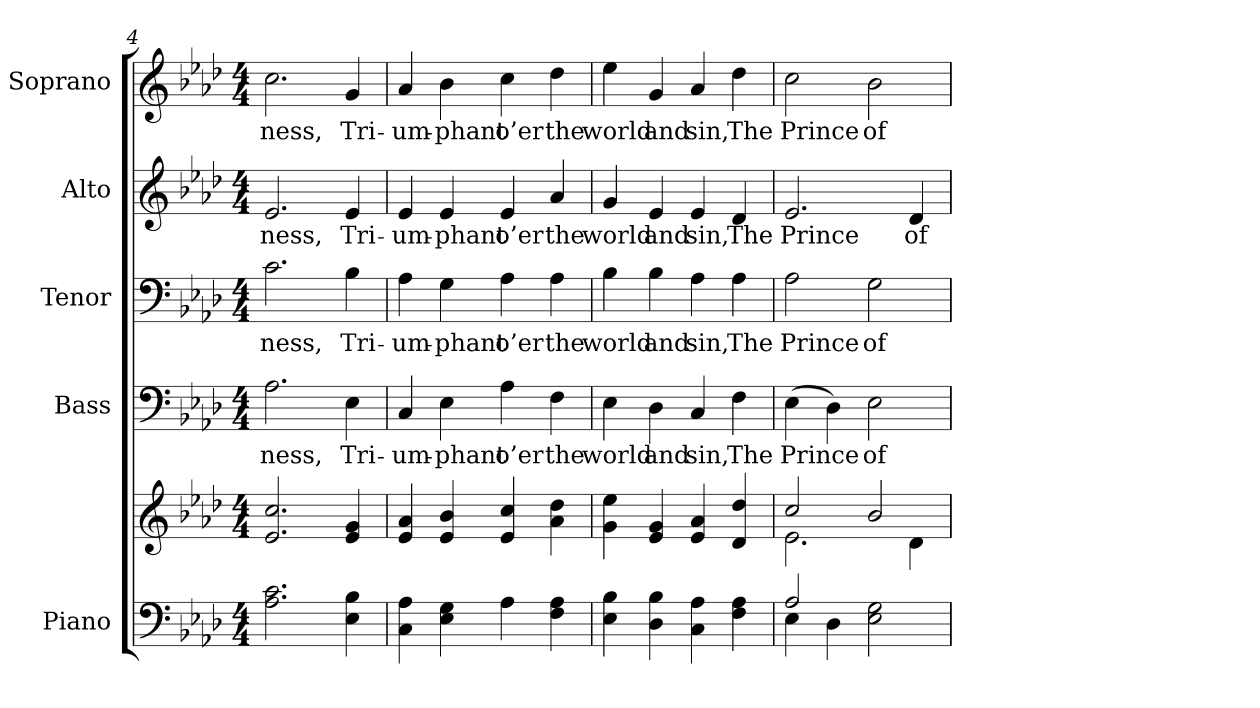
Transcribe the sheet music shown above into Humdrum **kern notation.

**kern	**kern	**kern	**text	**kern	**text	**kern	**text	**kern	**text
*part5	*part5	*part4	*part4	*part3	*part3	*part2	*part2	*part1	*part1
*staff6	*staff5	*staff4	*staff4	*staff3	*staff3	*staff2	*staff2	*staff1	*staff1
*I"Piano	*	*I"Bass	*	*I"Tenor	*	*I"Alto	*	*I"Soprano	*
*I'Pno.	*	*I'B.	*	*I'T.	*	*I'A.	*	*I'S.	*
*clefF4	*clefG2	*clefF4	*	*clefF4	*	*clefG2	*	*clefG2	*
*k[b-e-a-d-]	*k[b-e-a-d-]	*k[b-e-a-d-]	*	*k[b-e-a-d-]	*	*k[b-e-a-d-]	*	*k[b-e-a-d-]	*
*A-:	*A-:	*A-:	*	*A-:	*	*A-:	*	*A-:	*
*M4/4	*M4/4	*M4/4	*	*M4/4	*	*M4/4	*	*M4/4	*
=4	=4	=4	=4	=4	=4	=4	=4	=4	=4
!	!	!	!LO:LY:b:color=#000000	!	!	!	!	!	!
!	!	!	!	!	!LO:LY:b:color=#000000	!	!	!	!
!	!	!	!	!	!	!	!LO:LY:b:color=#000000	!	!
!	!	!	!	!	!	!	!	!	!LO:LY:b:color=#000000
2.A-i\ 2.ci	2.e-i/ 2.cci	2.A-i\	-ness,	2.ci\	-ness,	2.e-i/	-ness,	2.cci\	-ness,
!	!	!	!LO:LY:b:color=#000000	!	!	!	!	!	!
!	!	!	!	!	!LO:LY:b:color=#000000	!	!	!	!
!	!	!	!	!	!	!	!LO:LY:b:color=#000000	!	!
!	!	!	!	!	!	!	!	!	!LO:LY:b:color=#000000
4E-i\ 4B-i	4e-i/ 4gi	4E-i\	Tri-	4B-i\	Tri-	4e-i/	Tri-	4gi/	Tri-
!!LO:PB:g=z
=5	=5	=5	=5	=5	=5	=5	=5	=5	=5
!	!	!	!LO:LY:b:color=#000000	!	!	!	!	!	!
!	!	!	!	!	!LO:LY:b:color=#000000	!	!	!	!
!	!	!	!	!	!	!	!LO:LY:b:color=#000000	!	!
!	!	!	!	!	!	!	!	!	!LO:LY:b:color=#000000
4Ci\ 4A-i	4e-i/ 4a-i	4Ci/	-um-	4A-i\	-um-	4e-i/	-um-	4a-i/	-um-
!	!	!	!LO:LY:b:color=#000000	!	!	!	!	!	!
!	!	!	!	!	!LO:LY:b:color=#000000	!	!	!	!
!	!	!	!	!	!	!	!LO:LY:b:color=#000000	!	!
!	!	!	!	!	!	!	!	!	!LO:LY:b:color=#000000
4E-i\ 4Gi	4e-i/ 4b-i	4E-i\	-phant	4Gi\	-phant	4e-i/	-phant	4b-i\	-phant
!	!	!	!LO:LY:b:color=#000000	!	!	!	!	!	!
!	!	!	!	!	!LO:LY:b:color=#000000	!	!	!	!
!	!	!	!	!	!	!	!LO:LY:b:color=#000000	!	!
!	!	!	!	!	!	!	!	!	!LO:LY:b:color=#000000
4A-i\	4e-i/ 4cci	4A-i\	o’er	4A-i\	o’er	4e-i/	o’er	4cci\	o’er
!	!	!	!LO:LY:b:color=#000000	!	!	!	!	!	!
!	!	!	!	!	!LO:LY:b:color=#000000	!	!	!	!
!	!	!	!	!	!	!	!LO:LY:b:color=#000000	!	!
!	!	!	!	!	!	!	!	!	!LO:LY:b:color=#000000
4Fi\ 4A-i	4a-i\ 4dd-i	4Fi\	the	4A-i\	the	4a-i/	the	4dd-i\	the
=6	=6	=6	=6	=6	=6	=6	=6	=6	=6
!	!	!	!LO:LY:b:color=#000000	!	!	!	!	!	!
!	!	!	!	!	!LO:LY:b:color=#000000	!	!	!	!
!	!	!	!	!	!	!	!LO:LY:b:color=#000000	!	!
!	!	!	!	!	!	!	!	!	!LO:LY:b:color=#000000
4E-i\ 4B-i	4gi\ 4ee-i	4E-i\	world	4B-i\	world	4gi/	world	4ee-i\	world
!	!	!	!LO:LY:b:color=#000000	!	!	!	!	!	!
!	!	!	!	!	!LO:LY:b:color=#000000	!	!	!	!
!	!	!	!	!	!	!	!LO:LY:b:color=#000000	!	!
!	!	!	!	!	!	!	!	!	!LO:LY:b:color=#000000
4D-i\ 4B-i	4e-i/ 4gi	4D-i\	and	4B-i\	and	4e-i/	and	4gi/	and
!	!	!	!LO:LY:b:color=#000000	!	!	!	!	!	!
!	!	!	!	!	!LO:LY:b:color=#000000	!	!	!	!
!	!	!	!	!	!	!	!LO:LY:b:color=#000000	!	!
!	!	!	!	!	!	!	!	!	!LO:LY:b:color=#000000
4Ci\ 4A-i	4e-i/ 4a-i	4Ci/	sin,	4A-i\	sin,	4e-i/	sin,	4a-i/	sin,
!	!	!	!LO:LY:b:color=#000000	!	!	!	!	!	!
!	!	!	!	!	!LO:LY:b:color=#000000	!	!	!	!
!	!	!	!	!	!	!	!LO:LY:b:color=#000000	!	!
!	!	!	!	!	!	!	!	!	!LO:LY:b:color=#000000
4Fi\ 4A-i	4d-i/ 4dd-i	4Fi\	The	4A-i\	The	4d-i/	The	4dd-i\	The
!!LO:PB:g=z
=7	=7	=7	=7	=7	=7	=7	=7	=7	=7
*^	*^	*	*	*	*	*	*	*	*
!	!	!	!	!	!LO:LY:b:color=#000000	!	!	!	!	!	!
!	!	!	!	!	!	!	!LO:LY:b:color=#000000	!	!	!	!
!	!	!	!	!	!	!	!	!	!LO:LY:b:color=#000000	!	!
!	!	!	!	!	!	!	!	!	!	!	!LO:LY:b:color=#000000
2A-i/	4E-i\	2cci/	2.e-i\	(4E-i\	Prince	2A-i\	Prince	2.e-i/	Prince	2cci\	Prince
.	4D-i\	.	.	4D-i\)	.	.	.	.	.	.	.
!	!	!	!	!	!LO:LY:b:color=#000000	!	!	!	!	!	!
!	!	!	!	!	!	!	!LO:LY:b:color=#000000	!	!	!	!
!	!	!	!	!	!	!	!	!	!	!	!LO:LY:b:color=#000000
2E-i\ 2Gi	2ryy	2b-i/	.	2E-i\	of	2Gi\	of	.	.	2b-i\	of
!	!	!	!	!	!	!	!	!	!LO:LY:b:color=#000000	!	!
.	.	.	4d-i\	.	.	.	.	4d-i/	of	.	.
*v	*v	*	*	*	*	*	*	*	*	*	*
*	*v	*v	*	*	*	*	*	*	*	*
=	=	=	=	=	=	=	=	=	=
*-	*-	*-	*-	*-	*-	*-	*-	*-	*-
